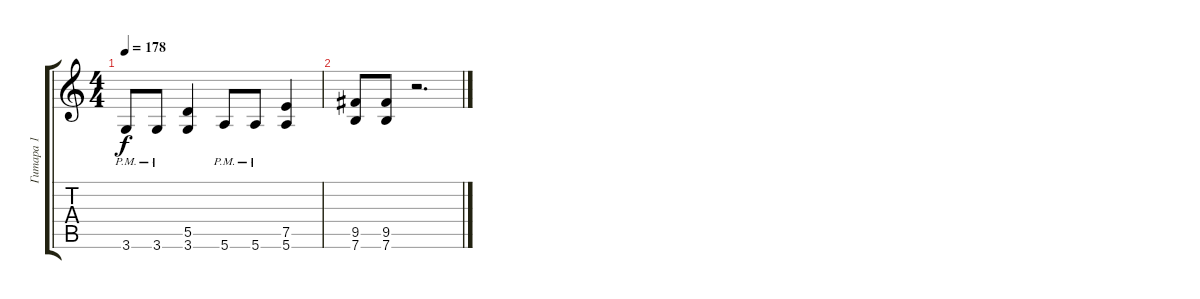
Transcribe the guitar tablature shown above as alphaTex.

\track ("Гитара 1" "Гитара 1") {instrument distortionguitar}
\staff {score tabs}
\tuning (E4 B3 G3 D3 A2 E2) {hide}
\ts (4 4)
\tempo 178
\clef g2
\ks c
3.6{pm}.8{dy f} 3.6{pm}.8 (5.5 3.6).4 5.6{pm}.8 5.6{pm}.8 (7.5 5.6).4 |
(9.5 7.6).8 (9.5 7.6).8 r.2{d}
